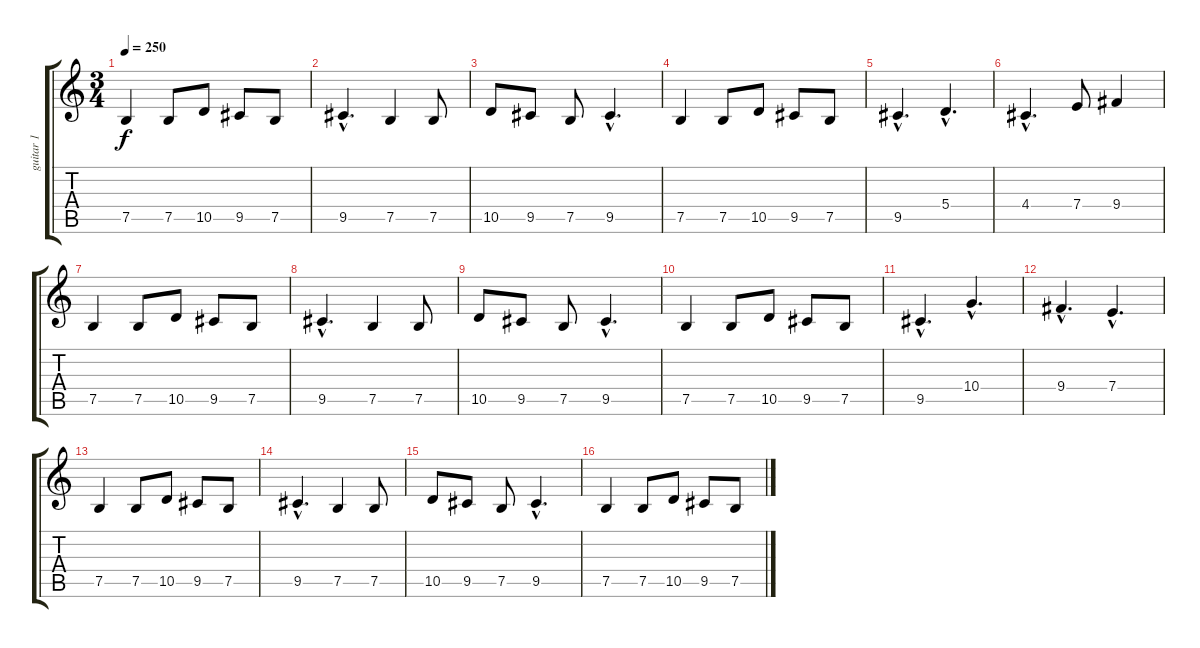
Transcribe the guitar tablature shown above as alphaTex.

\track ("guitar 1" "guitar 1") {instrument distortionguitar}
\staff {score tabs}
\tuning (B3 Gb3 D3 A2 E2 B1) {hide}
\ts (3 4)
\tempo 250
\clef g2
\ks c
7.5.4{dy f} 7.5.8 10.5.8 9.5.8 7.5.8 |
9.5{hac}.4{d} 7.5.4 7.5.8 |
10.5.8 9.5.8 7.5.8 9.5{hac}.4{d} |
7.5.4 7.5.8 10.5.8 9.5.8 7.5.8 |
9.5{hac}.4{d} 5.4{hac}.4{d} |
4.4{hac}.4{d} 7.4.8 9.4.4 |
7.5.4 7.5.8 10.5.8 9.5.8 7.5.8 |
9.5{hac}.4{d} 7.5.4 7.5.8 |
10.5.8 9.5.8 7.5.8 9.5{hac}.4{d} |
7.5.4 7.5.8 10.5.8 9.5.8 7.5.8 |
9.5{hac}.4{d} 10.4{hac}.4{d} |
9.4{hac}.4{d} 7.4{hac}.4{d} |
7.5.4 7.5.8 10.5.8 9.5.8 7.5.8 |
9.5{hac}.4{d} 7.5.4 7.5.8 |
10.5.8 9.5.8 7.5.8 9.5{hac}.4{d} |
7.5.4 7.5.8 10.5.8 9.5.8 7.5.8
